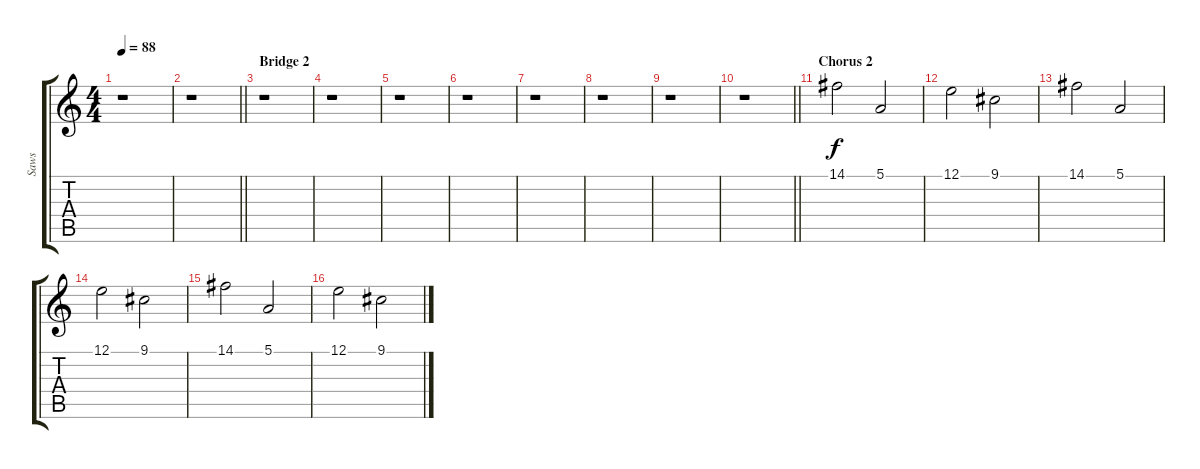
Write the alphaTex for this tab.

\track ("Saws" "Saws") {instrument cello}
\staff {score tabs}
\tuning (E4 B3 G3 D3 A2 E2) {hide}
\ts (4 4)
\tempo 88
\clef g2
\ks c
r.1{dy f} |
\barLineRight lightlight
r.1 |
\section ("" "Bridge 2")
r.1 |
r.1 |
r.1 |
r.1 |
r.1 |
r.1 |
r.1 |
\barLineRight lightlight
r.1 |
\section ("" "Chorus 2")
14.1.2 5.1.2 |
12.1.2 9.1.2 |
14.1.2 5.1.2 |
12.1.2 9.1.2 |
14.1.2 5.1.2 |
12.1.2 9.1.2
